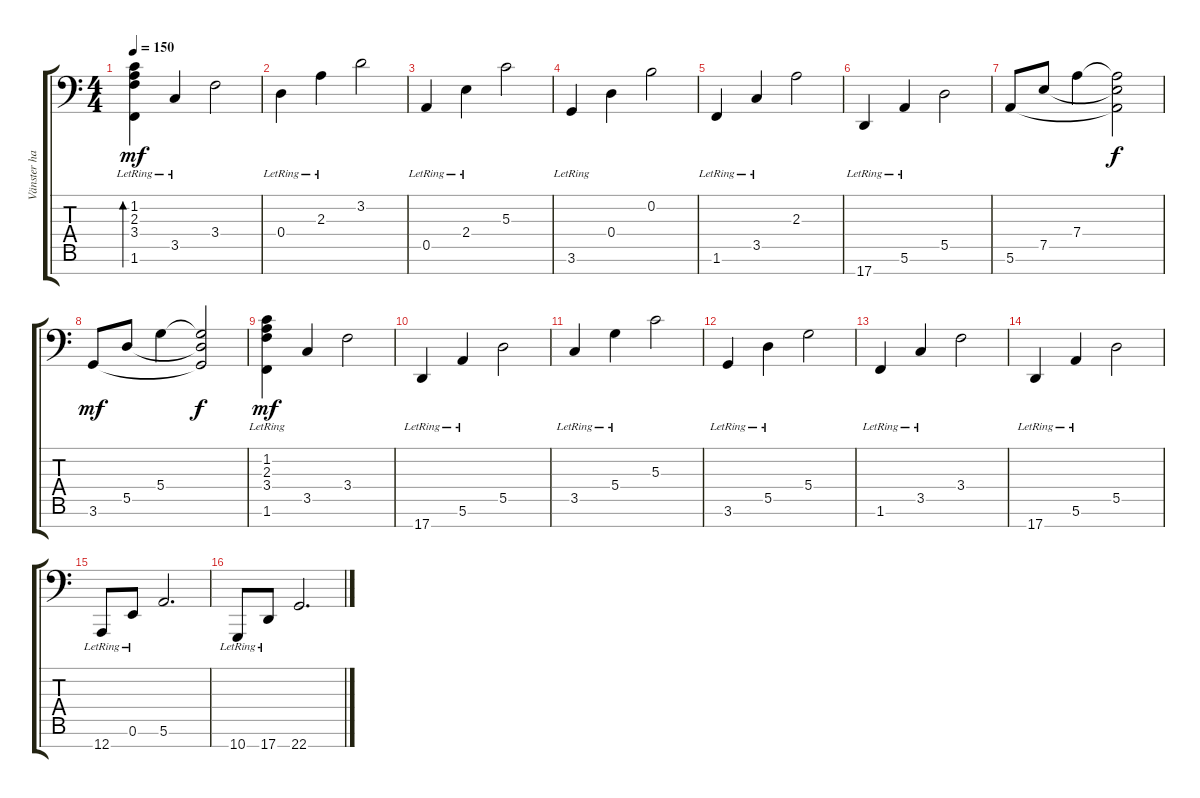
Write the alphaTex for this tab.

\track ("Vänster hand" "Vänster ha") {instrument acousticgrandpiano}
\staff {score tabs}
\tuning (E4 B3 G3 D3 A2 E2 A0) {hide}
\ts (4 4)
\tempo 150
\clef f4
\ks c
(1.2 2.3 3.4 1.6{lr}).4{bd 240 dy mf} 3.5{lr}.4 3.4.2 |
0.4{lr}.4 2.3{lr}.4 3.2.2 |
0.5{lr}.4 2.4{lr}.4 5.3.2 |
3.6{lr}.4 0.4.4 0.2.2 |
1.6{lr}.4 3.5{lr}.4 2.3.2 |
17.7{lr}.4 5.6{lr}.4 5.5.2 |
5.6.8 7.5.8 7.4.4 (7.4{t} 7.5{t} 5.6{t}).2{dy f} |
3.6.8{dy mf} 5.5.8 5.4.4 (5.4{t} 5.5{t} 3.6{t}).2{dy f} |
(1.2 2.3 3.4{lr} 1.6).4{dy mf} 3.5.4 3.4.2 |
17.7{lr}.4 5.6{lr}.4 5.5.2 |
3.5{lr}.4 5.4{lr}.4 5.3.2 |
3.6{lr}.4 5.5{lr}.4 5.4.2 |
1.6{lr}.4 3.5{lr}.4 3.4.2 |
17.7{lr}.4 5.6{lr}.4 5.5.2 |
12.7{lr}.8 0.6{lr}.8 5.6.2{d} |
10.7{lr}.8 17.7{lr}.8 22.7.2{d}
